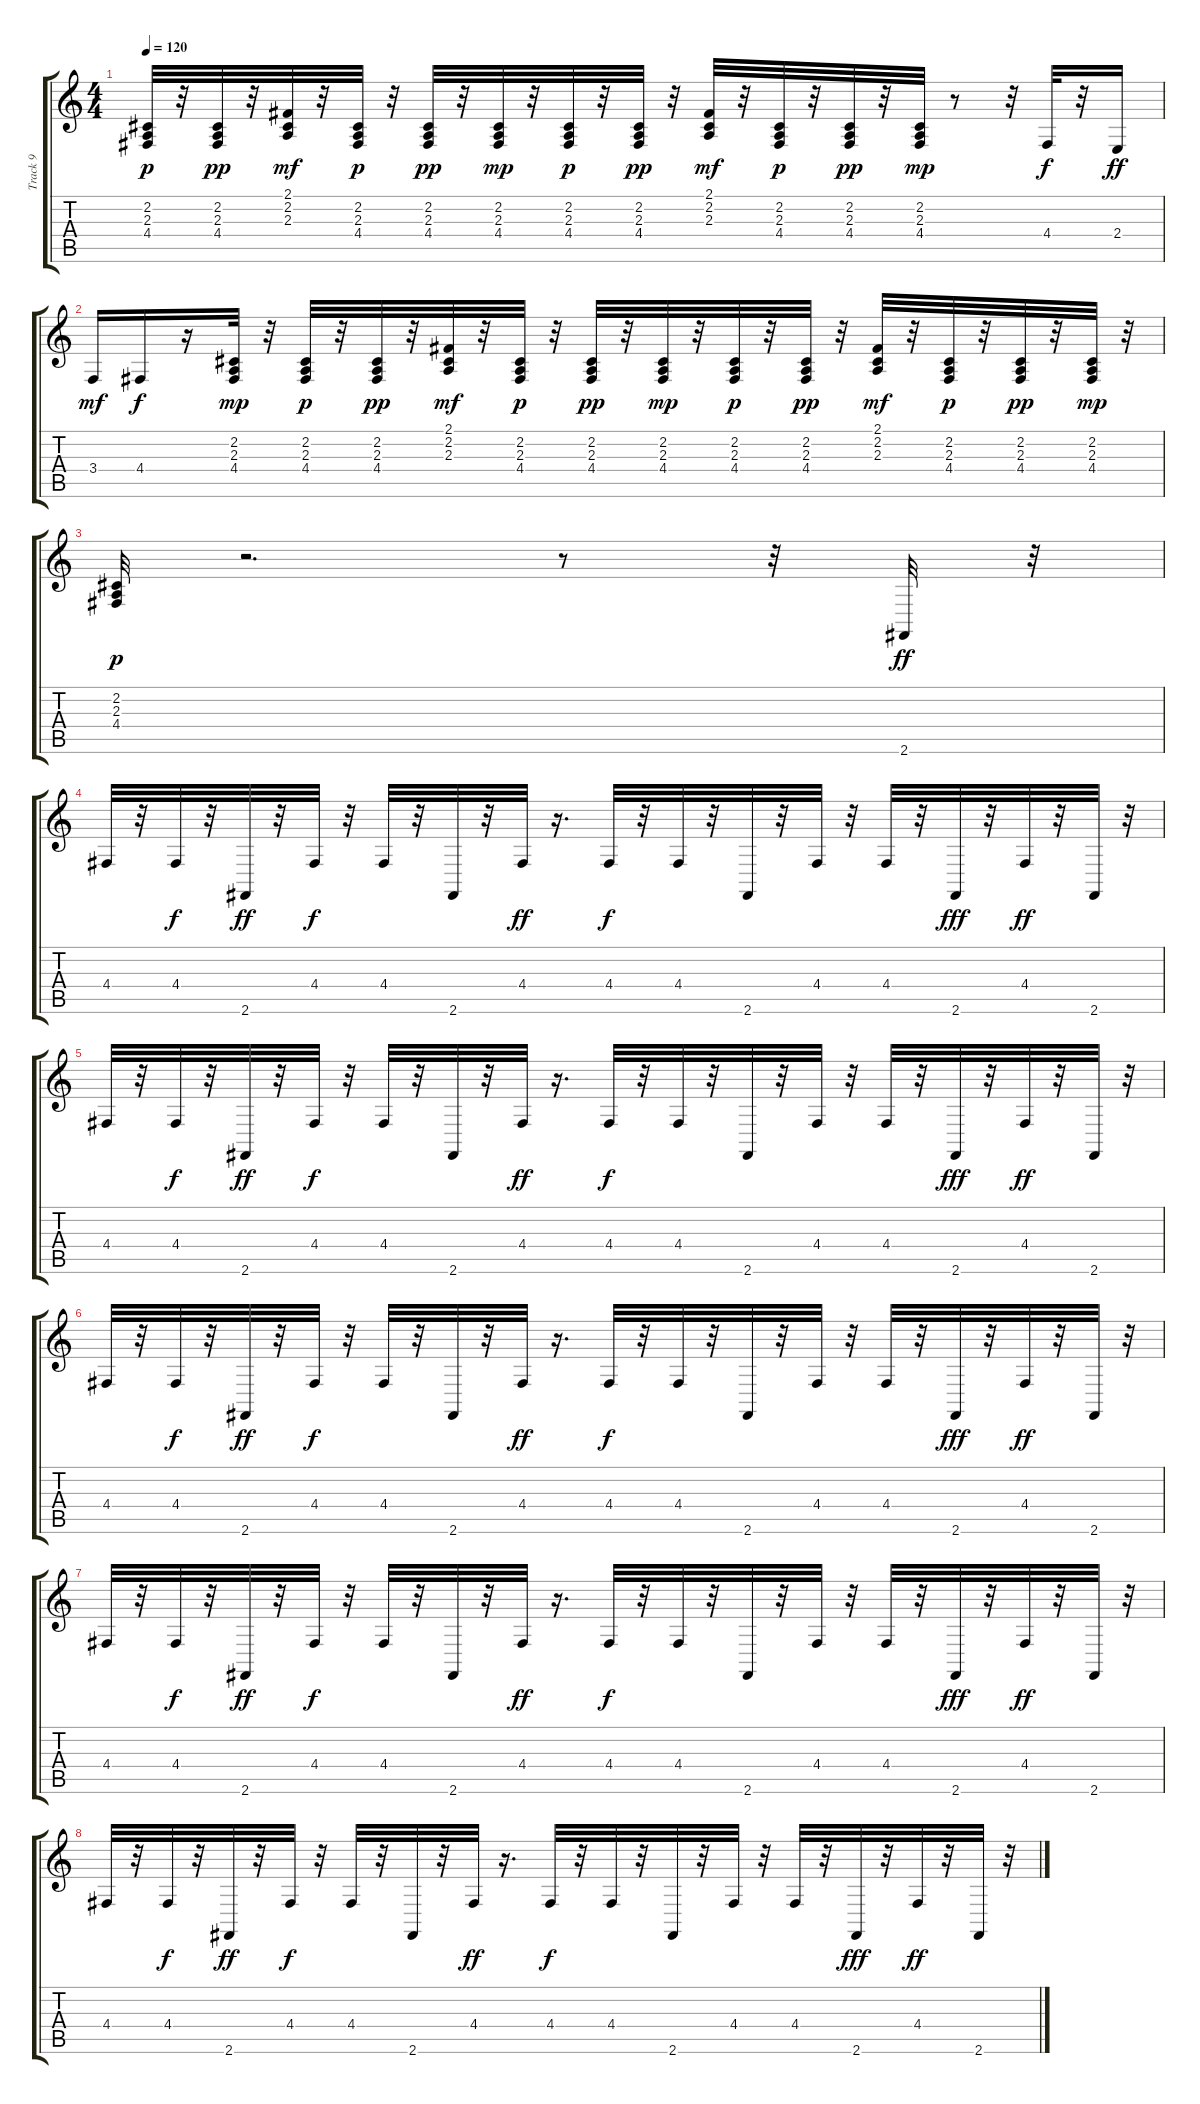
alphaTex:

\track ("Track 9" "Track 9") {instrument clavinet}
\staff {score tabs}
\tuning (E4 B3 G3 D3 A2 E2) {hide}
\ts (4 4)
\tempo 120
\clef g2
\ks c
(2.2 2.3 4.4).32{dy p} r.32 (2.2 2.3 4.4).32{dy pp} r.32 (2.1 2.2 2.3).32{dy mf} r.32 (2.2 2.3 4.4).32{dy p} r.32 (2.2 2.3 4.4).32{dy pp} r.32 (2.2 2.3 4.4).32{dy mp} r.32 (2.2 2.3 4.4).32{dy p} r.32 (2.2 2.3 4.4).32{dy pp} r.32 (2.1 2.2 2.3).32{dy mf} r.32 (2.2 2.3 4.4).32{dy p} r.32 (2.2 2.3 4.4).32{dy pp} r.32 (2.2 2.3 4.4).32{dy mp} r.8 r.32 4.4.32{dy f} r.32 2.4.16{dy ff} |
3.4.16{dy mf} 4.4.16{dy f} r.16 (2.2 2.3 4.4).32{dy mp} r.32 (2.2 2.3 4.4).32{dy p} r.32 (2.2 2.3 4.4).32{dy pp} r.32 (2.1 2.2 2.3).32{dy mf} r.32 (2.2 2.3 4.4).32{dy p} r.32 (2.2 2.3 4.4).32{dy pp} r.32 (2.2 2.3 4.4).32{dy mp} r.32 (2.2 2.3 4.4).32{dy p} r.32 (2.2 2.3 4.4).32{dy pp} r.32 (2.1 2.2 2.3).32{dy mf} r.32 (2.2 2.3 4.4).32{dy p} r.32 (2.2 2.3 4.4).32{dy pp} r.32 (2.2 2.3 4.4).32{dy mp} r.32 |
(2.2 2.3 4.4).32{dy p} r.2{d} r.8 r.32 2.6.32{dy ff} r.32 |
4.4.32 r.32 4.4.32{dy f} r.32 2.6.32{dy ff} r.32 4.4.32{dy f} r.32 4.4.32 r.32 2.6.32 r.32 4.4.32{dy ff} r.16{d} 4.4.32{dy f} r.32 4.4.32 r.32 2.6.32 r.32 4.4.32 r.32 4.4.32 r.32 2.6.32{dy fff} r.32 4.4.32{dy ff} r.32 2.6.32 r.32 |
4.4.32 r.32 4.4.32{dy f} r.32 2.6.32{dy ff} r.32 4.4.32{dy f} r.32 4.4.32 r.32 2.6.32 r.32 4.4.32{dy ff} r.16{d} 4.4.32{dy f} r.32 4.4.32 r.32 2.6.32 r.32 4.4.32 r.32 4.4.32 r.32 2.6.32{dy fff} r.32 4.4.32{dy ff} r.32 2.6.32 r.32 |
4.4.32 r.32 4.4.32{dy f} r.32 2.6.32{dy ff} r.32 4.4.32{dy f} r.32 4.4.32 r.32 2.6.32 r.32 4.4.32{dy ff} r.16{d} 4.4.32{dy f} r.32 4.4.32 r.32 2.6.32 r.32 4.4.32 r.32 4.4.32 r.32 2.6.32{dy fff} r.32 4.4.32{dy ff} r.32 2.6.32 r.32 |
4.4.32 r.32 4.4.32{dy f} r.32 2.6.32{dy ff} r.32 4.4.32{dy f} r.32 4.4.32 r.32 2.6.32 r.32 4.4.32{dy ff} r.16{d} 4.4.32{dy f} r.32 4.4.32 r.32 2.6.32 r.32 4.4.32 r.32 4.4.32 r.32 2.6.32{dy fff} r.32 4.4.32{dy ff} r.32 2.6.32 r.32 |
4.4.32 r.32 4.4.32{dy f} r.32 2.6.32{dy ff} r.32 4.4.32{dy f} r.32 4.4.32 r.32 2.6.32 r.32 4.4.32{dy ff} r.16{d} 4.4.32{dy f} r.32 4.4.32 r.32 2.6.32 r.32 4.4.32 r.32 4.4.32 r.32 2.6.32{dy fff} r.32 4.4.32{dy ff} r.32 2.6.32 r.32
